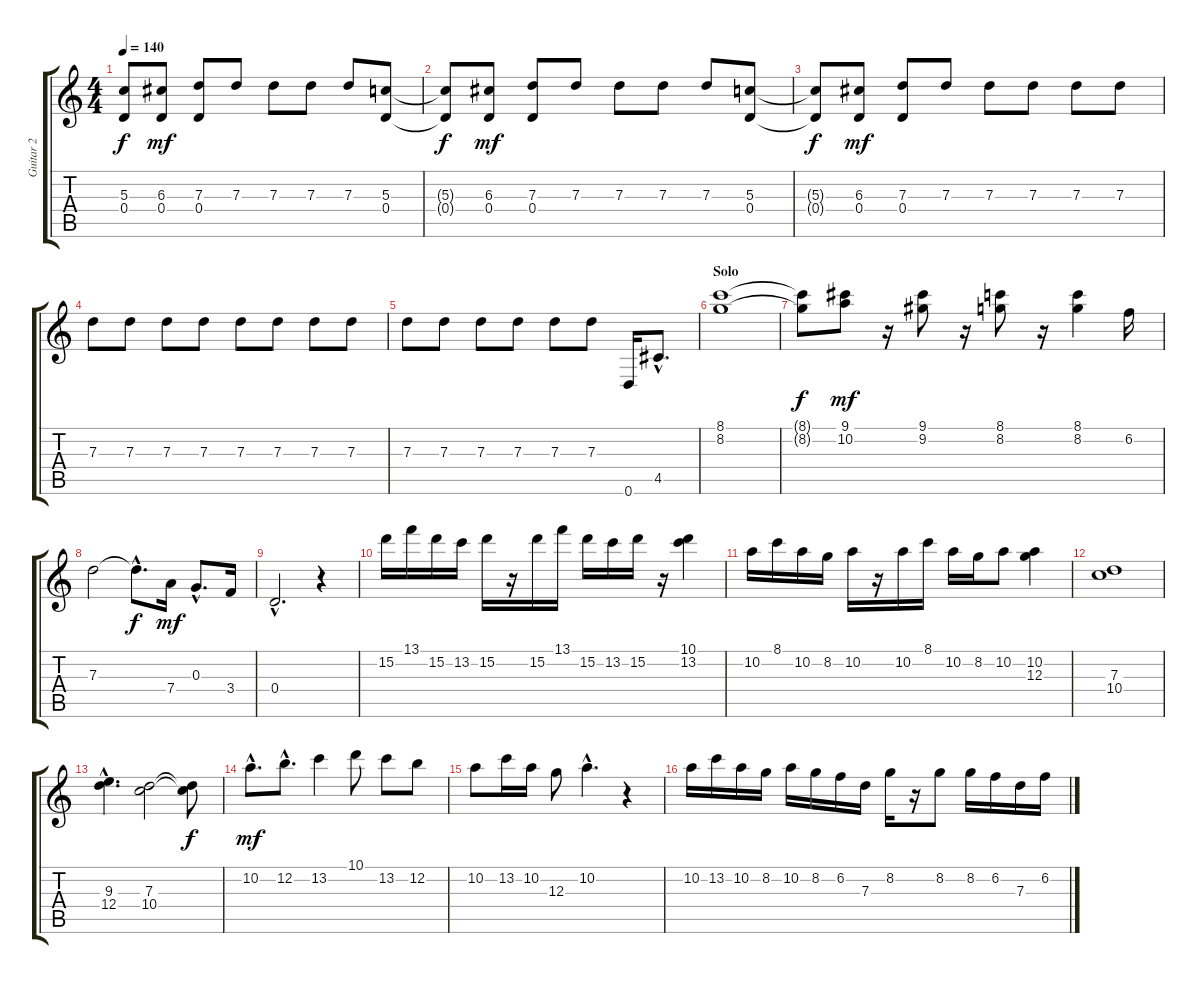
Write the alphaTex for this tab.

\track ("Guitar 2" "Guitar 2") {instrument distortionguitar}
\staff {score tabs}
\tuning (E4 B3 G3 D3 A2 D2) {hide}
\ts (4 4)
\tempo 140
\clef g2
\ks c
(5.3{t} 0.4{t}).8{dy f} (6.3 0.4).8{dy mf} (7.3 0.4).8 7.3.8 7.3.8 7.3.8 7.3.8 (5.3 0.4).8 |
(5.3{t} 0.4{t}).8{dy f} (6.3 0.4).8{dy mf} (7.3 0.4).8 7.3.8 7.3.8 7.3.8 7.3.8 (5.3 0.4).8 |
(5.3{t} 0.4{t}).8{dy f} (6.3 0.4).8{dy mf} (7.3 0.4).8 7.3.8 7.3.8 7.3.8 7.3.8 7.3.8 |
7.3.8 7.3.8 7.3.8 7.3.8 7.3.8 7.3.8 7.3.8 7.3.8 |
7.3.8 7.3.8 7.3.8 7.3.8 7.3.8 7.3.8 0.6.16 4.5{hac}.8{d} |
\section ("" "Solo")
(8.1 8.2).1{instrument overdrivenguitar} |
(8.1{t} 8.2{t}).8{dy f} (9.1 10.2).8{dy mf} r.16 (9.1 9.2).8 r.16 (8.1 8.2).8 r.16 (8.1 8.2).4 6.2.16 |
7.3.2 7.3{hac t}.8{d dy f} 7.4.16{dy mf} 0.3{hac}.8{d} 3.4.16 |
0.4{hac}.2{d} r.4 |
15.2.16 13.1.16 15.2.16 13.2.16 15.2.16 r.16 15.2.16 13.1.16 15.2.16 13.2.16 15.2.16 r.16 (10.1 13.2).4 |
10.2.16 8.1.16 10.2.16 8.2.16 10.2.16 r.16 10.2.16 8.1.16 10.2.16 8.2.16 10.2.8 (10.2 12.3).4 |
(7.3 10.4).1 |
(9.3{hac} 12.4{hac}).4{d} (7.3 10.4).2 (7.3{t} 10.4{t}).8{dy f} |
10.2{hac}.8{d dy mf} 12.2{hac}.8{d} 13.2.4 10.1.8 13.2.8 12.2.8 |
10.2.8 13.2.16 10.2.16 12.3.8 10.2{hac}.4{d} r.4 |
10.2.16 13.2.16 10.2.16 8.2.16 10.2.16 8.2.16 6.2.16 7.3.16 8.2.16 r.16 8.2.8 8.2.16 6.2.16 7.3.16 6.2.16
